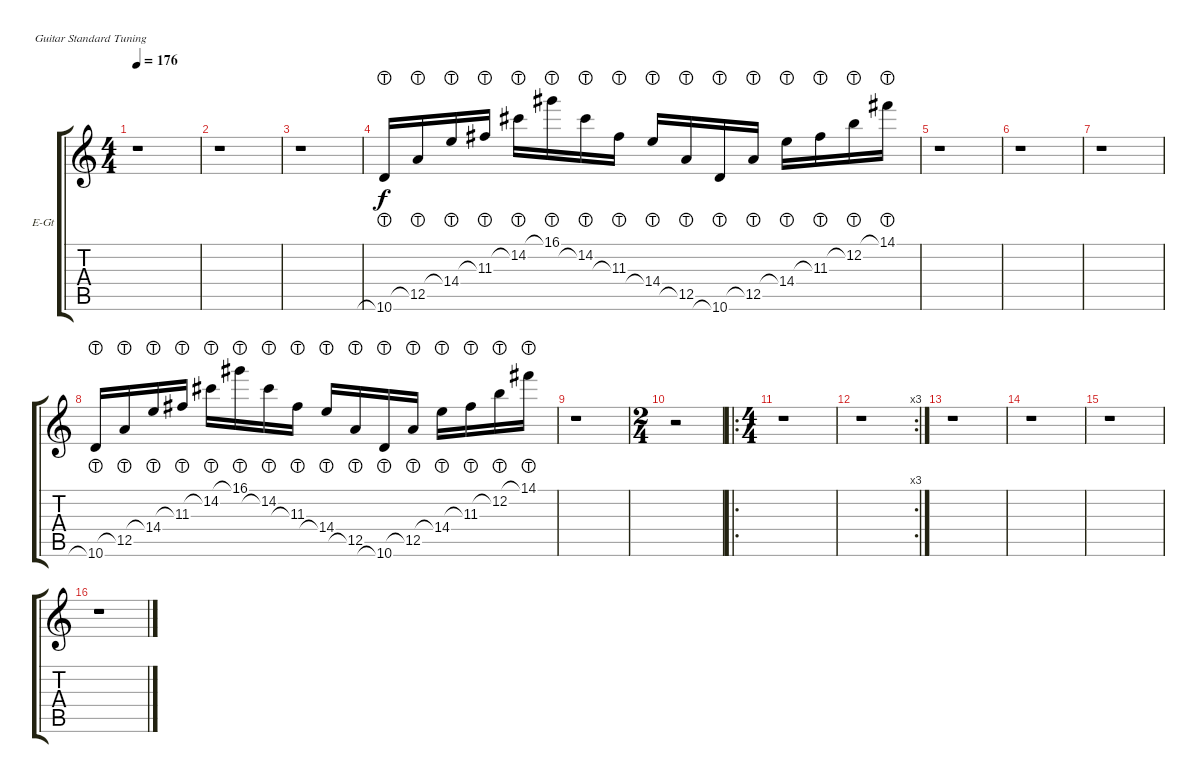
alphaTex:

\bracketExtendMode groupsimilarinstruments
\firstSystemTrackNameOrientation horizontal
\otherSystemsTrackNameOrientation horizontal
\track ("Riff A (right)" "E-Gt") {instrument distortionguitar}
\staff {score tabs}
\tuning (E4 B3 G3 D3 A2 E2)
\ts (4 4)
\tempo 176
\clef g2
\ks c
r.1{dy f} |
r.1 |
r.1 |
10.6{lht}.16 12.5{lht}.16 14.4{lht}.16 11.3{lht}.16 14.2{lht}.16 16.1{lht}.16 14.2{lht}.16 11.3{lht}.16 14.4{lht}.16 12.5{lht}.16 10.6{lht}.16 12.5{lht}.16 14.4{lht}.16 11.3{lht}.16 12.2{lht}.16 14.1{lht}.16 |
r.1 |
r.1 |
r.1 |
10.6{lht}.16 12.5{lht}.16 14.4{lht}.16 11.3{lht}.16 14.2{lht}.16 16.1{lht}.16 14.2{lht}.16 11.3{lht}.16 14.4{lht}.16 12.5{lht}.16 10.6{lht}.16 12.5{lht}.16 14.4{lht}.16 11.3{lht}.16 12.2{lht}.16 14.1{lht}.16 |
r.1 |
\ts (2 4)
\beaming (8 2 2)
r.2 |
\ro
\ts (4 4)
\beaming (8 2 2 2 2)
r.1 |
\rc 3
r.1 |
r.1 |
r.1 |
r.1 |
r.1
